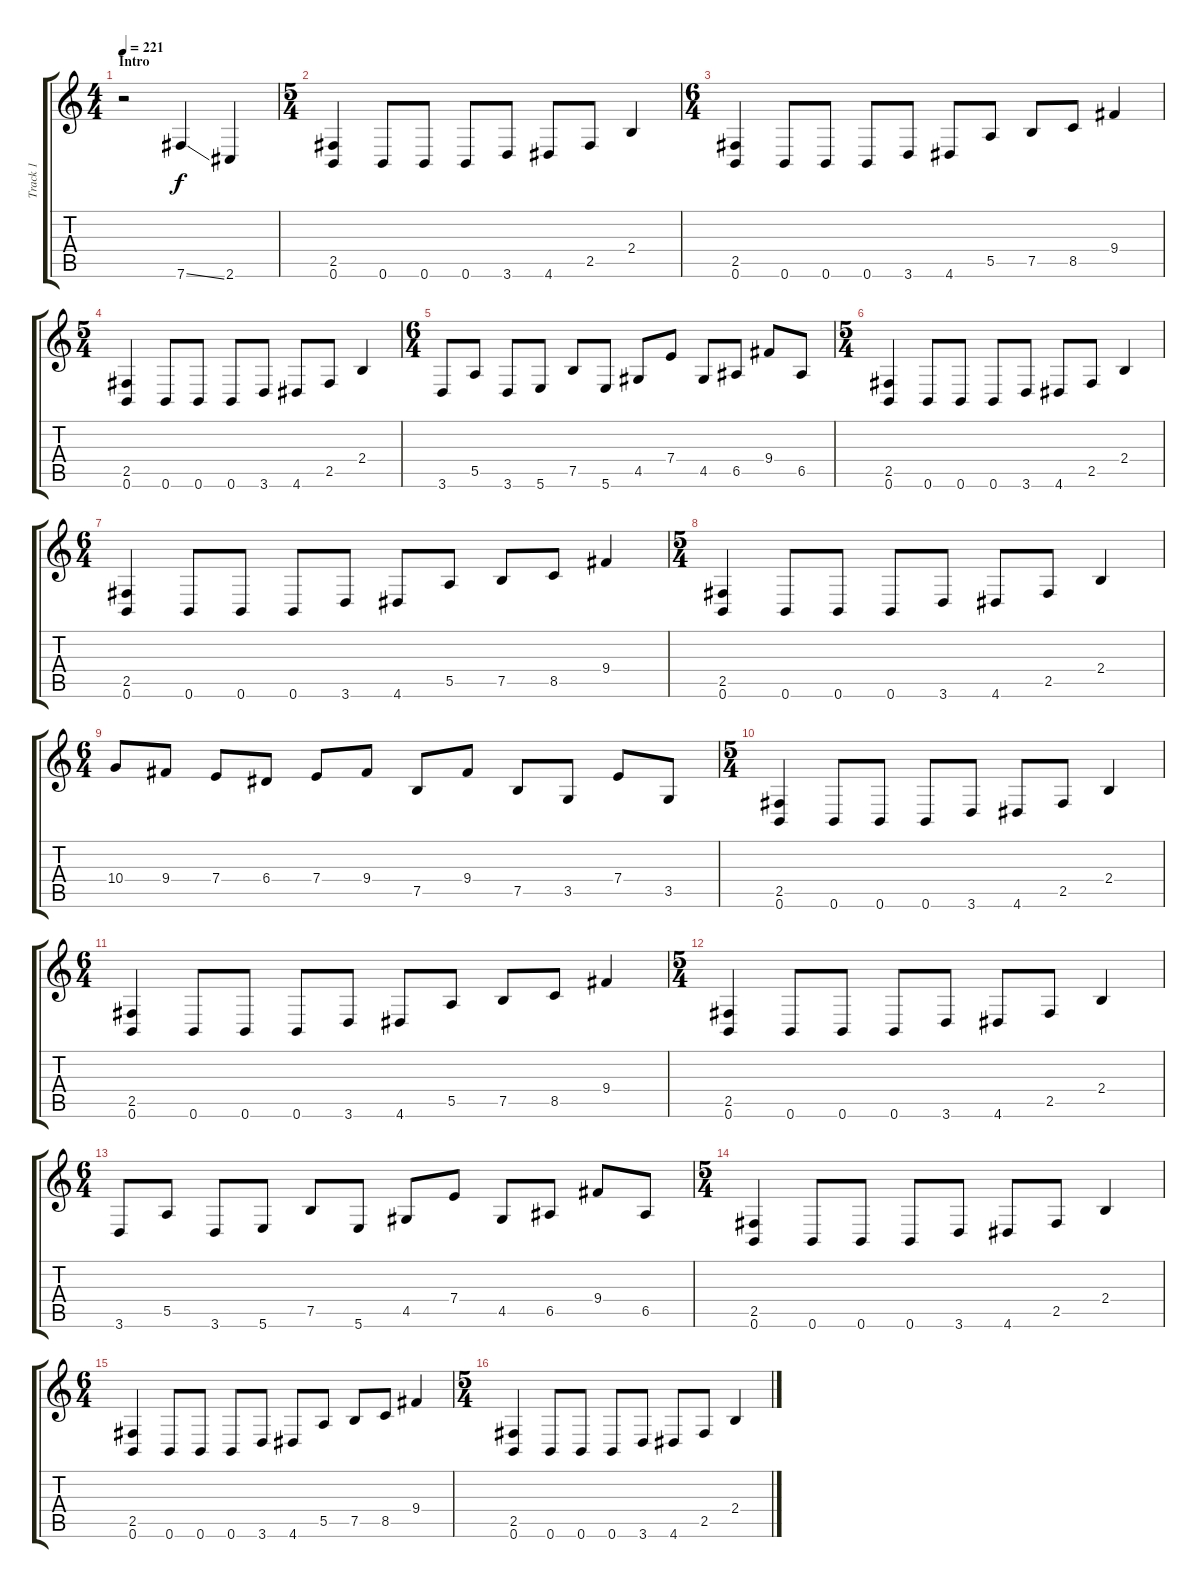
\track ("Track 1" "Track 1") {instrument distortionguitar}
\staff {score tabs}
\tuning (B3 Gb3 D3 A2 E2 B1) {hide}
\ts (4 4)
\section ("" "Intro")
\tempo 221
\clef g2
\ks c
r.2{dy f instrument distortionguitar} 7.6{ss}.4 2.6.4 |
\ts (5 4)
(2.5 0.6).4 0.6.8 0.6.8 0.6.8 3.6.8 4.6.8 2.5.8 2.4.4 |
\ts (6 4)
(2.5 0.6).4 0.6.8 0.6.8 0.6.8 3.6.8 4.6.8 5.5.8 7.5.8 8.5.8 9.4.4 |
\ts (5 4)
(2.5 0.6).4 0.6.8 0.6.8 0.6.8 3.6.8 4.6.8 2.5.8 2.4.4 |
\ts (6 4)
3.6.8 5.5.8 3.6.8 5.6.8 7.5.8 5.6.8 4.5.8 7.4.8 4.5.8 6.5.8 9.4.8 6.5.8 |
\ts (5 4)
(2.5 0.6).4 0.6.8 0.6.8 0.6.8 3.6.8 4.6.8 2.5.8 2.4.4 |
\ts (6 4)
(2.5 0.6).4 0.6.8 0.6.8 0.6.8 3.6.8 4.6.8 5.5.8 7.5.8 8.5.8 9.4.4 |
\ts (5 4)
(2.5 0.6).4 0.6.8 0.6.8 0.6.8 3.6.8 4.6.8 2.5.8 2.4.4 |
\ts (6 4)
10.4.8 9.4.8 7.4.8 6.4.8 7.4.8 9.4.8 7.5.8 9.4.8 7.5.8 3.5.8 7.4.8 3.5.8 |
\ts (5 4)
(2.5 0.6).4 0.6.8 0.6.8 0.6.8 3.6.8 4.6.8 2.5.8 2.4.4 |
\ts (6 4)
(2.5 0.6).4 0.6.8 0.6.8 0.6.8 3.6.8 4.6.8 5.5.8 7.5.8 8.5.8 9.4.4 |
\ts (5 4)
(2.5 0.6).4 0.6.8 0.6.8 0.6.8 3.6.8 4.6.8 2.5.8 2.4.4 |
\ts (6 4)
3.6.8 5.5.8 3.6.8 5.6.8 7.5.8 5.6.8 4.5.8 7.4.8 4.5.8 6.5.8 9.4.8 6.5.8 |
\ts (5 4)
(2.5 0.6).4 0.6.8 0.6.8 0.6.8 3.6.8 4.6.8 2.5.8 2.4.4 |
\ts (6 4)
(2.5 0.6).4 0.6.8 0.6.8 0.6.8 3.6.8 4.6.8 5.5.8 7.5.8 8.5.8 9.4.4 |
\ts (5 4)
(2.5 0.6).4 0.6.8 0.6.8 0.6.8 3.6.8 4.6.8 2.5.8 2.4.4
